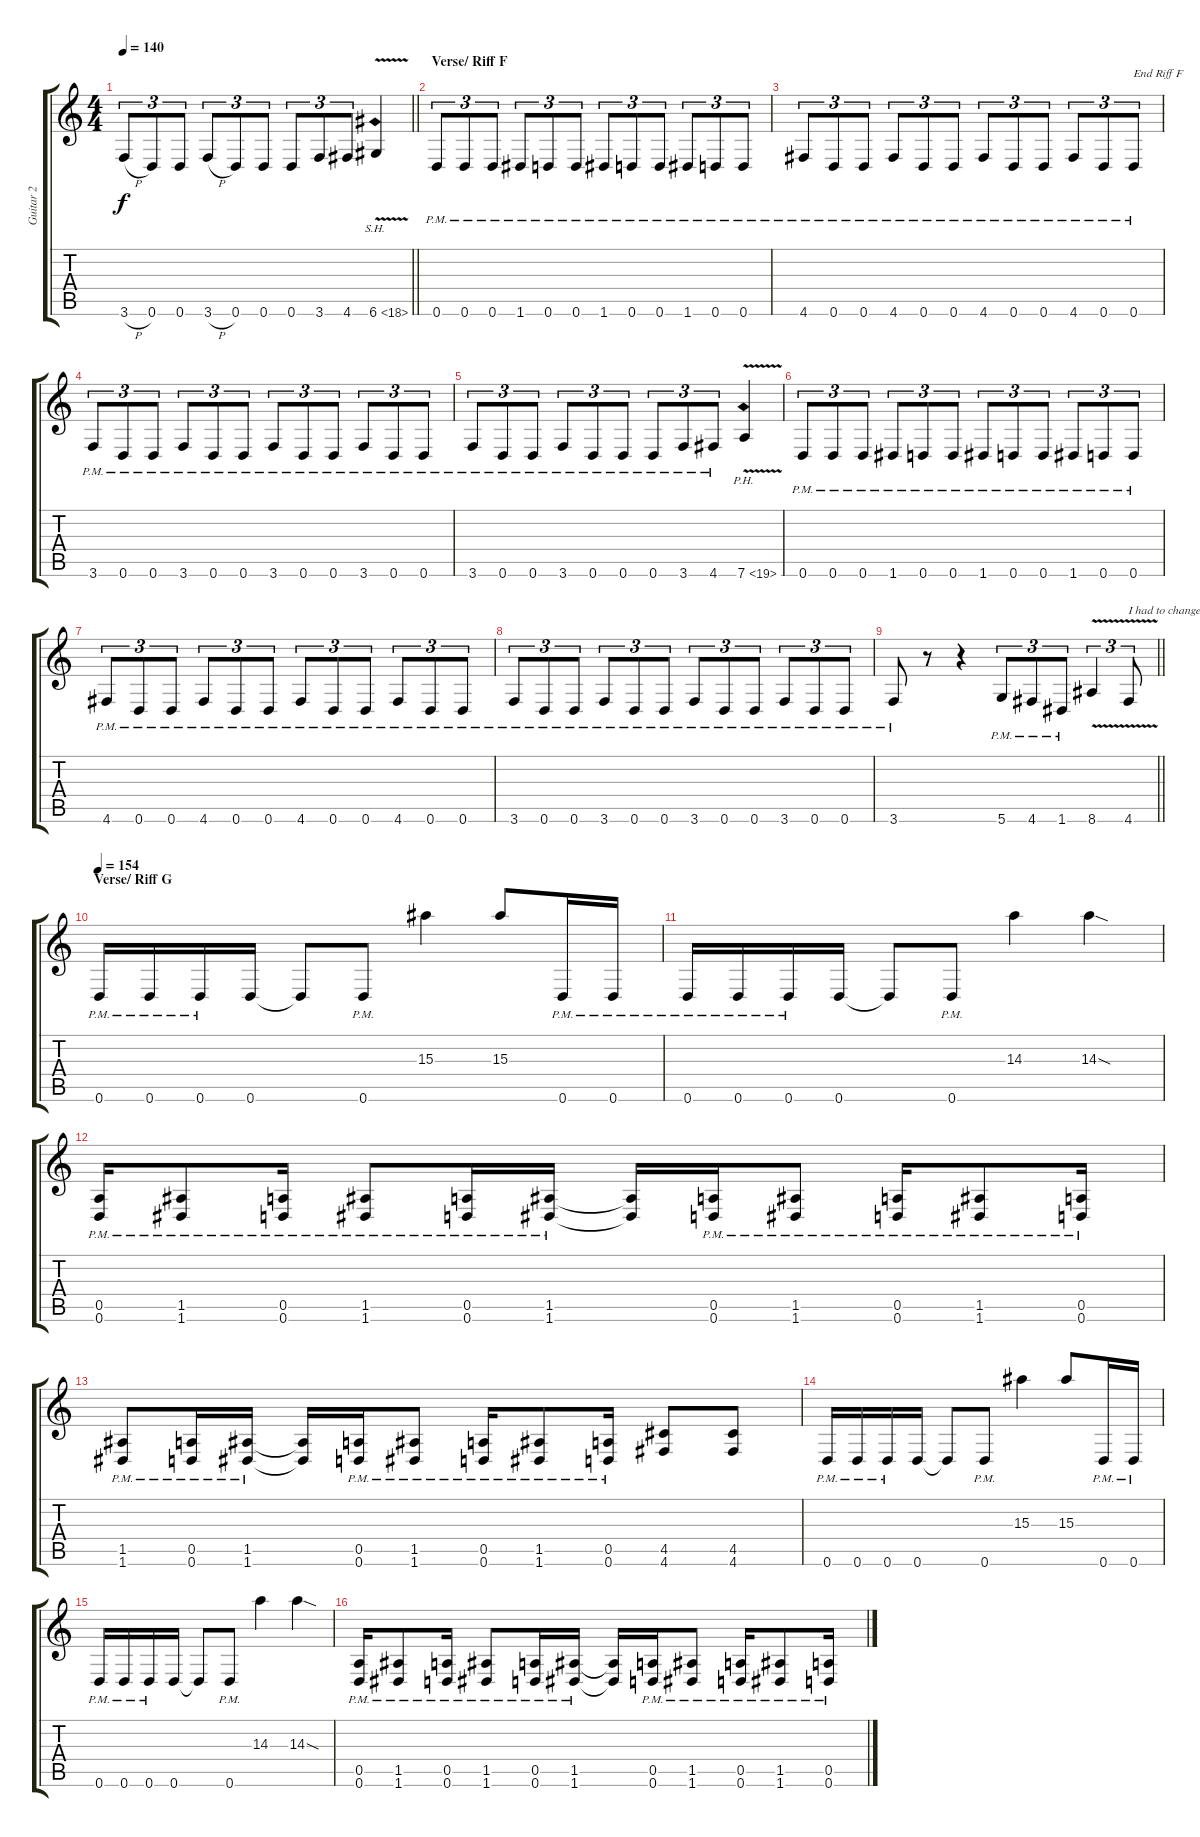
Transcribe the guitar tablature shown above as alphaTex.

\track ("Guitar 2" "Guitar 2") {instrument distortionguitar}
\staff {score tabs}
\tuning (E4 B3 G3 D3 A2 D2) {hide}
\ts (4 4)
\tempo 140
\clef g2
\barLineRight lightlight
\ks c
3.6{h}.8{tu (3 2) dy f} 0.6.8{tu (3 2)} 0.6.8{tu (3 2)} 3.6{h}.8{tu (3 2)} 0.6.8{tu (3 2)} 0.6.8{tu (3 2)} 0.6.8{tu (3 2)} 3.6.8{tu (3 2)} 4.6.8{tu (3 2)} 6.6{sh 12 v}.4 |
\section ("" "Verse/ Riff F")
0.6{pm}.8{tu (3 2)} 0.6{pm}.8{tu (3 2)} 0.6{pm}.8{tu (3 2)} 1.6{pm}.8{tu (3 2)} 0.6{pm}.8{tu (3 2)} 0.6{pm}.8{tu (3 2)} 1.6{pm}.8{tu (3 2)} 0.6{pm}.8{tu (3 2)} 0.6{pm}.8{tu (3 2)} 1.6{pm}.8{tu (3 2)} 0.6{pm}.8{tu (3 2)} 0.6{pm}.8{tu (3 2)} |
4.6{pm}.8{tu (3 2)} 0.6{pm}.8{tu (3 2)} 0.6{pm}.8{tu (3 2)} 4.6{pm}.8{tu (3 2)} 0.6{pm}.8{tu (3 2)} 0.6{pm}.8{tu (3 2)} 4.6{pm}.8{tu (3 2)} 0.6{pm}.8{tu (3 2)} 0.6{pm}.8{tu (3 2)} 4.6{pm}.8{tu (3 2)} 0.6{pm}.8{tu (3 2)} 0.6{pm}.8{tu (3 2) txt "End Riff F"} |
3.6{pm}.8{tu (3 2)} 0.6{pm}.8{tu (3 2)} 0.6{pm}.8{tu (3 2)} 3.6{pm}.8{tu (3 2)} 0.6{pm}.8{tu (3 2)} 0.6{pm}.8{tu (3 2)} 3.6{pm}.8{tu (3 2)} 0.6{pm}.8{tu (3 2)} 0.6{pm}.8{tu (3 2)} 3.6{pm}.8{tu (3 2)} 0.6{pm}.8{tu (3 2)} 0.6{pm}.8{tu (3 2)} |
3.6{pm}.8{tu (3 2)} 0.6{pm}.8{tu (3 2)} 0.6{pm}.8{tu (3 2)} 3.6{pm}.8{tu (3 2)} 0.6{pm}.8{tu (3 2)} 0.6{pm}.8{tu (3 2)} 0.6{pm}.8{tu (3 2)} 3.6{pm}.8{tu (3 2)} 4.6{pm}.8{tu (3 2)} 7.6{ph 12 v}.4 |
0.6{pm}.8{tu (3 2)} 0.6{pm}.8{tu (3 2)} 0.6{pm}.8{tu (3 2)} 1.6{pm}.8{tu (3 2)} 0.6{pm}.8{tu (3 2)} 0.6{pm}.8{tu (3 2)} 1.6{pm}.8{tu (3 2)} 0.6{pm}.8{tu (3 2)} 0.6{pm}.8{tu (3 2)} 1.6{pm}.8{tu (3 2)} 0.6{pm}.8{tu (3 2)} 0.6{pm}.8{tu (3 2)} |
4.6{pm}.8{tu (3 2)} 0.6{pm}.8{tu (3 2)} 0.6{pm}.8{tu (3 2)} 4.6{pm}.8{tu (3 2)} 0.6{pm}.8{tu (3 2)} 0.6{pm}.8{tu (3 2)} 4.6{pm}.8{tu (3 2)} 0.6{pm}.8{tu (3 2)} 0.6{pm}.8{tu (3 2)} 4.6{pm}.8{tu (3 2)} 0.6{pm}.8{tu (3 2)} 0.6{pm}.8{tu (3 2)} |
3.6{pm}.8{tu (3 2)} 0.6{pm}.8{tu (3 2)} 0.6{pm}.8{tu (3 2)} 3.6{pm}.8{tu (3 2)} 0.6{pm}.8{tu (3 2)} 0.6{pm}.8{tu (3 2)} 3.6{pm}.8{tu (3 2)} 0.6{pm}.8{tu (3 2)} 0.6{pm}.8{tu (3 2)} 3.6{pm}.8{tu (3 2)} 0.6{pm}.8{tu (3 2)} 0.6{pm}.8{tu (3 2)} |
\barLineRight lightlight
3.6{pm}.8 r.8 r.4 5.6{pm}.8{tu (3 2)} 4.6{pm}.8{tu (3 2)} 1.6{pm}.8{tu (3 2)} 8.6{v}.4{tu (3 2)} 4.6{v}.8{tu (3 2) txt "I had to change this part to fit the bar"} |
\section ("" "Verse/ Riff G")
\tempo 154
0.6{pm}.16 0.6{pm}.16 0.6{pm}.16 0.6.16 0.6{t}.8 0.6{pm}.8 15.3.4 15.3.8 0.6{pm}.16 0.6{pm}.16 |
0.6{pm}.16 0.6{pm}.16 0.6{pm}.16 0.6.16 0.6{t}.8 0.6{pm}.8 14.3.4 14.3{sod}.4 |
(0.5{pm} 0.6{pm}).16 (1.5{pm} 1.6{pm}).8 (0.5{pm} 0.6{pm}).16 (1.5{pm} 1.6{pm}).8 (0.5{pm} 0.6{pm}).16 (1.5{pm} 1.6{pm}).16 (1.5{t} 1.6{t}).16 (0.5{pm} 0.6{pm}).16 (1.5{pm} 1.6{pm}).8 (0.5{pm} 0.6{pm}).16 (1.5{pm} 1.6{pm}).8 (0.5{pm} 0.6{pm}).16 |
(1.5{pm} 1.6{pm}).8 (0.5{pm} 0.6{pm}).16 (1.5{pm} 1.6{pm}).16 (1.5{t} 1.6{t}).16 (0.5{pm} 0.6{pm}).16 (1.5{pm} 1.6{pm}).8 (0.5{pm} 0.6{pm}).16 (1.5{pm} 1.6{pm}).8 (0.5{pm} 0.6{pm}).16 (4.5 4.6).8 (4.5 4.6).8 |
0.6{pm}.16 0.6{pm}.16 0.6{pm}.16 0.6.16 0.6{t}.8 0.6{pm}.8 15.3.4 15.3.8 0.6{pm}.16 0.6{pm}.16 |
0.6{pm}.16 0.6{pm}.16 0.6{pm}.16 0.6.16 0.6{t}.8 0.6{pm}.8 14.3.4 14.3{sod}.4 |
(0.5{pm} 0.6{pm}).16 (1.5{pm} 1.6{pm}).8 (0.5{pm} 0.6{pm}).16 (1.5{pm} 1.6{pm}).8 (0.5{pm} 0.6{pm}).16 (1.5{pm} 1.6{pm}).16 (1.5{t} 1.6{t}).16 (0.5{pm} 0.6{pm}).16 (1.5{pm} 1.6{pm}).8 (0.5{pm} 0.6{pm}).16 (1.5{pm} 1.6{pm}).8 (0.5{pm} 0.6{pm}).16
